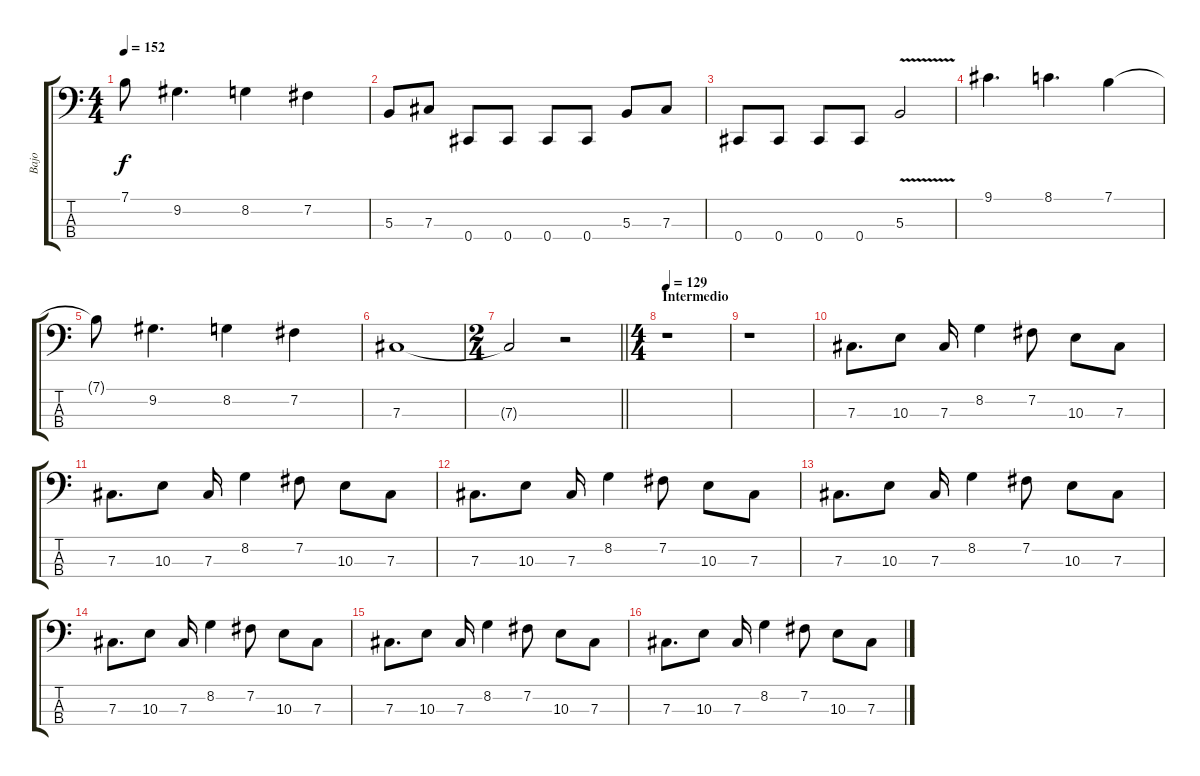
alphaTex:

\track ("Bajo" "Bajo") {instrument electricbasspick}
\staff {score tabs}
\tuning (E2 B1 Gb1 Db1) {hide}
\ts (4 4)
\tempo 152
\clef f4
\ks c
7.1{t}.8{dy f} 9.2.4{d} 8.2.4 7.2.4 |
5.3.8 7.3.8 0.4.8 0.4.8 0.4.8 0.4.8 5.3.8 7.3.8 |
0.4.8 0.4.8 0.4.8 0.4.8 5.3{v}.2 |
9.1.4{d} 8.1.4{d} 7.1.4 |
7.1{t}.8 9.2.4{d} 8.2.4 7.2.4 |
7.3.1 |
\ts (2 4)
\barLineRight lightlight
7.3{t}.2 r.2 |
\ts (4 4)
\section ("" "Intermedio")
\tempo 129
r.1 |
r.1 |
7.3.8{d} 10.3.8 7.3.16 8.2.4 7.2.8 10.3.8 7.3.8 |
7.3.8{d} 10.3.8 7.3.16 8.2.4 7.2.8 10.3.8 7.3.8 |
7.3.8{d} 10.3.8 7.3.16 8.2.4 7.2.8 10.3.8 7.3.8 |
7.3.8{d} 10.3.8 7.3.16 8.2.4 7.2.8 10.3.8 7.3.8 |
7.3.8{d} 10.3.8 7.3.16 8.2.4 7.2.8 10.3.8 7.3.8 |
7.3.8{d} 10.3.8 7.3.16 8.2.4 7.2.8 10.3.8 7.3.8 |
7.3.8{d} 10.3.8 7.3.16 8.2.4 7.2.8 10.3.8 7.3.8
